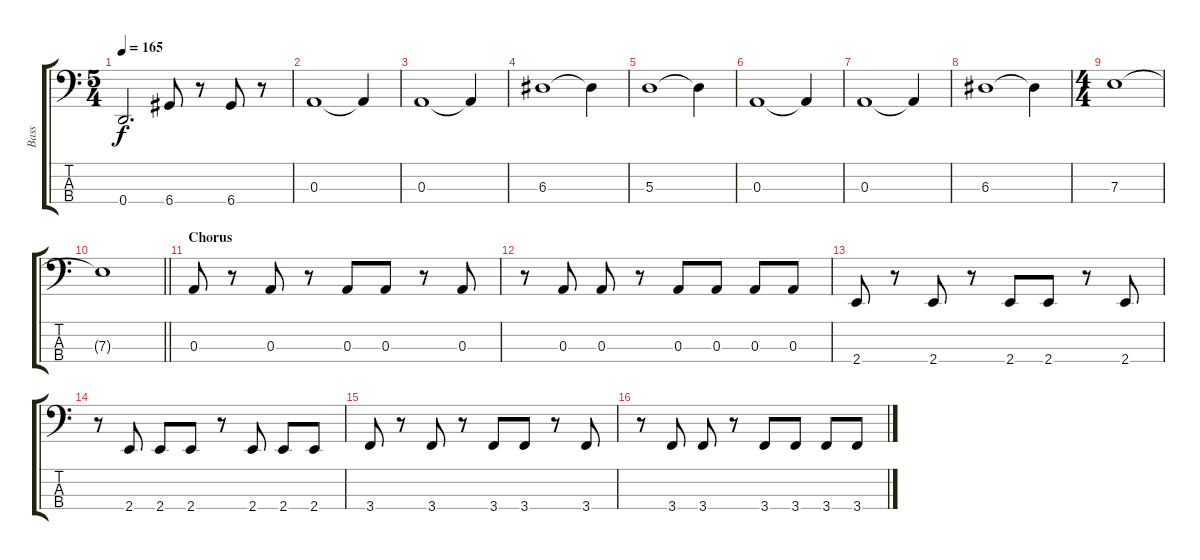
\track ("Bass" "Bass") {instrument electricbassfinger}
\staff {score tabs}
\tuning (G2 D2 A1 D1) {hide}
\ts (5 4)
\tempo 165
\clef f4
\ks c
0.4.2{d dy f} 6.4.8 r.8 6.4.8 r.8 |
0.3.1 0.3{t}.4 |
0.3.1 0.3{t}.4 |
6.3.1 6.3{t}.4 |
5.3.1 5.3{t}.4 |
0.3.1 0.3{t}.4 |
0.3.1 0.3{t}.4 |
6.3.1 6.3{t}.4 |
\ts (4 4)
7.3.1 |
\barLineRight lightlight
7.3{t}.1 |
\section ("" "Chorus")
0.3.8 r.8 0.3.8 r.8 0.3.8 0.3.8 r.8 0.3.8 |
r.8 0.3.8 0.3.8 r.8 0.3.8 0.3.8 0.3.8 0.3.8 |
2.4.8 r.8 2.4.8 r.8 2.4.8 2.4.8 r.8 2.4.8 |
r.8 2.4.8 2.4.8 2.4.8 r.8 2.4.8 2.4.8 2.4.8 |
3.4.8 r.8 3.4.8 r.8 3.4.8 3.4.8 r.8 3.4.8 |
r.8 3.4.8 3.4.8 r.8 3.4.8 3.4.8 3.4.8 3.4.8
